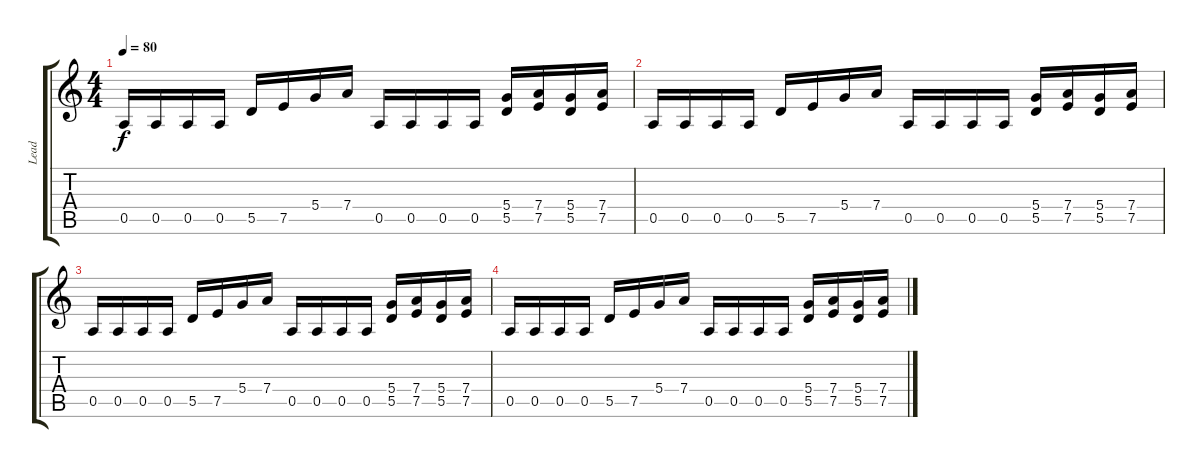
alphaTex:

\track ("Lead" "Lead") {instrument distortionguitar}
\staff {score tabs}
\tuning (E4 B3 G3 D3 A2 E2) {hide}
\ts (4 4)
\tempo 80
\clef g2
\ks c
0.5.16{dy f} 0.5.16 0.5.16 0.5.16 5.5.16 7.5.16 5.4.16 7.4.16 0.5.16 0.5.16 0.5.16 0.5.16 (5.4 5.5).16 (7.4 7.5).16 (5.4 5.5).16 (7.4 7.5).16 |
0.5.16{volume 0} 0.5.16 0.5.16 0.5.16 5.5.16 7.5.16 5.4.16 7.4.16 0.5.16 0.5.16 0.5.16 0.5.16 (5.4 5.5).16 (7.4 7.5).16 (5.4 5.5).16 (7.4 7.5).16 |
0.5.16 0.5.16 0.5.16 0.5.16 5.5.16 7.5.16 5.4.16 7.4.16 0.5.16 0.5.16 0.5.16 0.5.16 (5.4 5.5).16 (7.4 7.5).16 (5.4 5.5).16 (7.4 7.5).16 |
0.5.16 0.5.16 0.5.16 0.5.16 5.5.16 7.5.16 5.4.16 7.4.16 0.5.16 0.5.16 0.5.16 0.5.16 (5.4 5.5).16 (7.4 7.5).16 (5.4 5.5).16 (7.4 7.5).16
